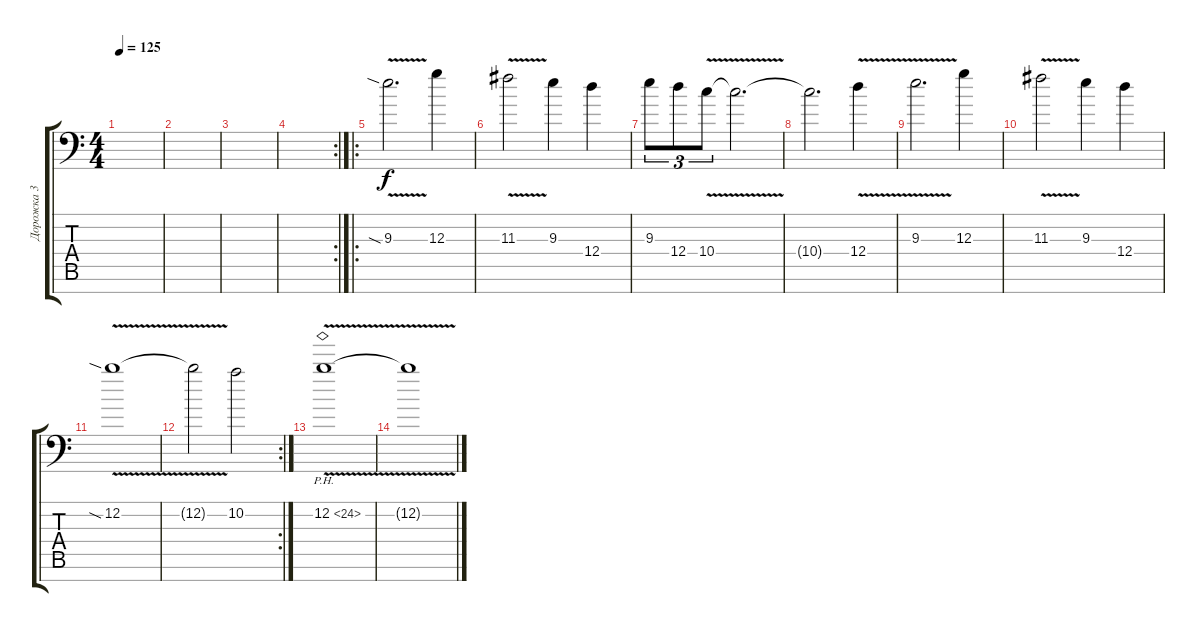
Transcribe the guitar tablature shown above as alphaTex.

\track ("Дорожка 3" "Дорожка 3") {instrument distortionguitar}
\staff {score tabs}
\tuning (E4 B3 G3 D3 A2 E2 C-1) {hide}
\ts (4 4)
\tempo 125
\clef f4
\ks c
|
|
|
\rc 2
|
\ro
9.3{v sia}.2{d} 12.3.4 |
11.3{v}.2 9.3.4 12.4.4 |
9.3.8{tu (3 2)} 12.4.8{tu (3 2)} 10.4{v}.8{tu (3 2)} 10.4{t}.2{d} |
10.4{t}.2{d} 12.4{v}.4 |
9.3{v}.2{d} 12.3.4 |
11.3{v}.2 9.3.4 12.4.4 |
12.2{v sia}.1 |
\rc 2
12.2{t}.2 10.2.2 |
12.2{ph 12 v}.1 |
12.2{t}.1
